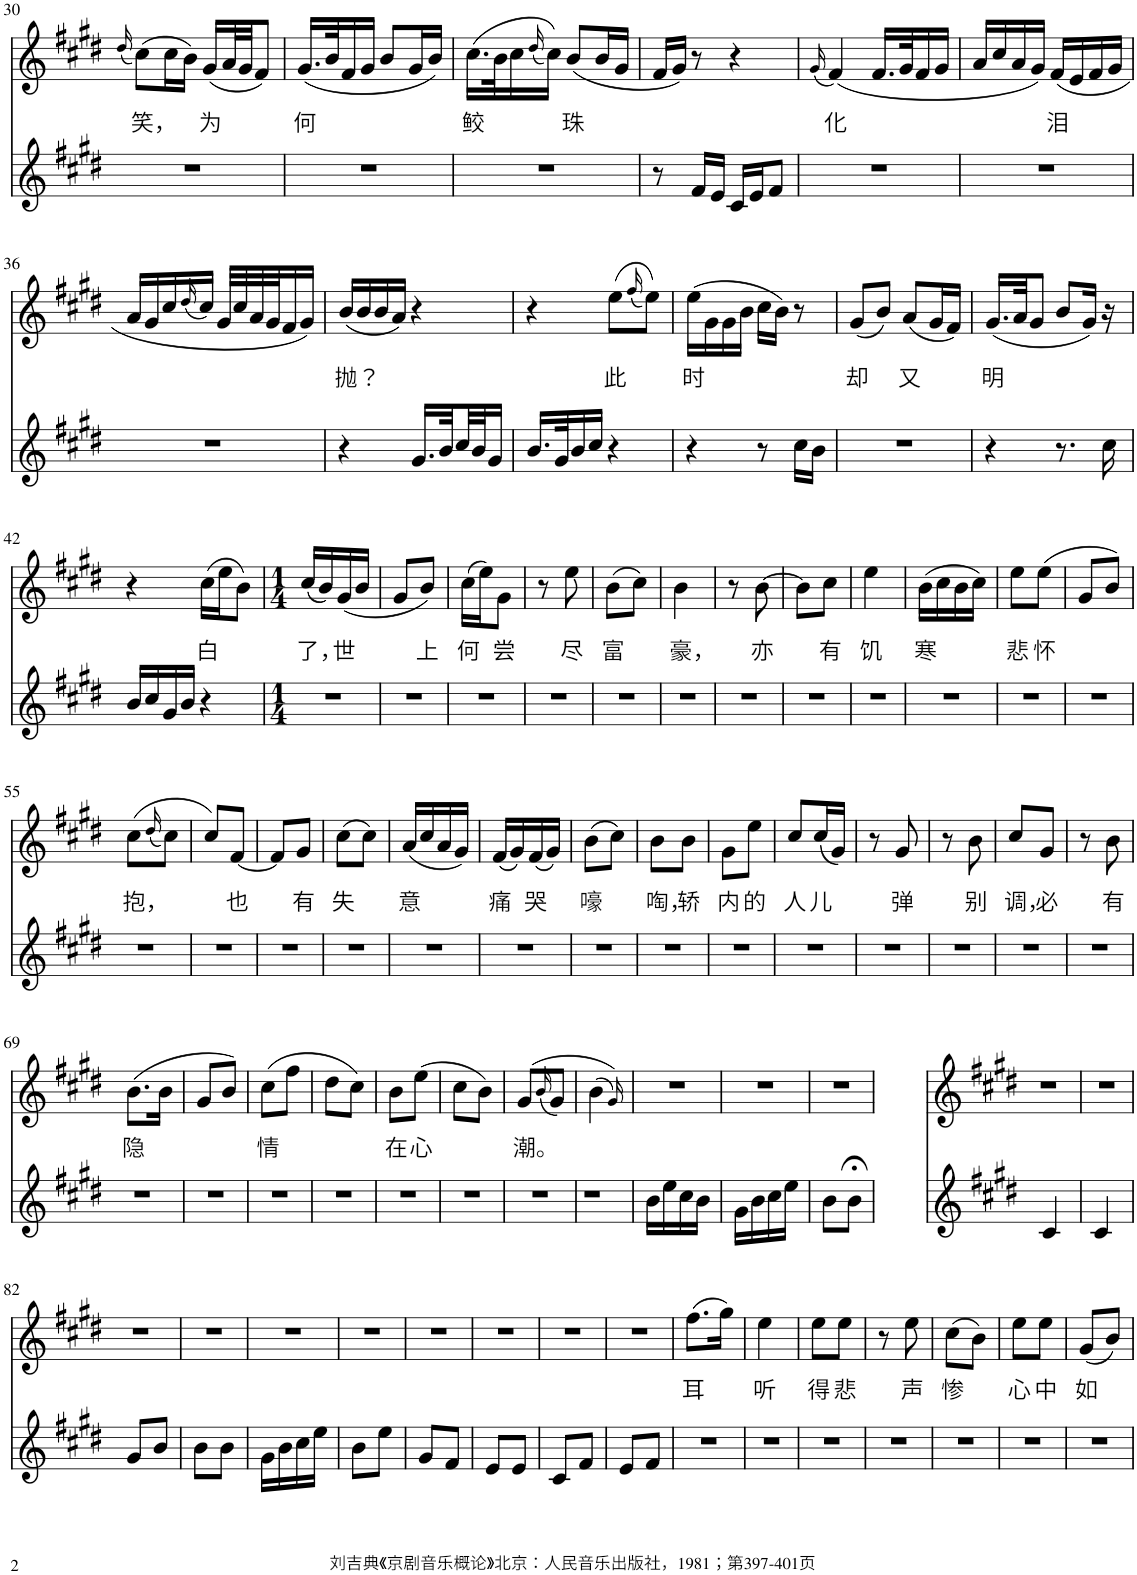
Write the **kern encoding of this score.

**kern	**kern	**text
*part2	*part1	*part1
*staff2	*staff1	*staff1
*I"Piano	*I"Piano	*
*I'Pno	*I'Pno	*
!!LO:PB:g=z
*clefG2	*clefG2	*
*k[f#c#g#d#]	*k[f#c#g#d#]	*
*M2/4	*M2/4	*
=30	=30	=30
.	(16qdd#/	.
!	!	!LO:LY:b
2r	(8cc#\L)	笑，
.	16cc#\L	.
.	16b\JJ)	.
!	!	!LO:LY:b
.	(16g#/LL	为
.	32a/L	.
.	32g#/JJ	.
.	8f#/J)	.
=31	=31	=31
!	!	!LO:LY:b
2r	(16.g#/LL	何
.	32b/K	.
.	16f#/	.
.	16g#/JJ	.
.	8b/L	.
.	16g#/L	.
.	16b/JJ)	.
=32	=32	=32
!	!	!LO:LY:b
2r	(16.cc#\LL	鲛
.	32b\K	.
.	16cc#\	.
.	(16qdd#/	.
.	16cc#\JJ))	.
!	!	!LO:LY:b
.	(8b/L	珠
.	16b/L	.
.	16g#/JJ	.
=33	=33	=33
8r	16f#/LL	.
.	16g#/JJ)	.
16f#/LL	8r	.
16e/JJ	.	.
16c#/LL	4r	.
16e/J	.	.
8f#/J	.	.
=34	=34	=34
.	(16qg#/	.
!	!	!LO:LY:b
2r	(4f#/)	化
.	16.f#/LL	.
.	32g#/K	.
.	16f#/	.
.	16g#/JJ	.
=35	=35	=35
2r	16a/LL	.
.	16cc#/	.
.	16a/	.
.	16g#/JJ)	.
!	!	!LO:LY:b
.	(16f#/LL	泪
.	16e/	.
.	16f#/	.
.	16g#/JJ	.
!!LO:LB:g=z
=36	=36	=36
2r	16a/LL	.
.	16g#/	.
.	16cc#/	.
.	(16qdd#/	.
.	16cc#/JJ)	.
.	32g#/LLL	.
.	32cc#/	.
.	32a/	.
.	32g#/J	.
.	16f#/	.
.	16g#/JJ)	.
=37	=37	=37
!	!	!LO:LY:b
4r	(16b/LL	抛？
.	16b/	.
.	16b/	.
.	16a/JJ)	.
16.g#/LL	4r	.
32b/L	.	.
32cc#/	.	.
32b/J	.	.
16g#/JJ	.	.
=38	=38	=38
16.b/LL	4r	.
32g#/K	.	.
16b/	.	.
16cc#/JJ	.	.
!	!	!LO:LY:b
4r	(8ee\L	此
.	(16qff#/	.
.	8ee\J))	.
=39	=39	=39
!	!	!LO:LY:b
4r	(16ee\LL	时
.	16g#\	.
.	16g#\	.
.	16b\JJ	.
8r	16cc#\LL	.
.	16b\JJ)	.
16cc#\LL	8r	.
16b\JJ	.	.
=40	=40	=40
!	!	!LO:LY:b
2r	(8g#/L	却
.	8b/J)	.
!	!	!LO:LY:b
.	(8a/L	又
.	16g#/L	.
.	16f#/JJ)	.
=41	=41	=41
!	!	!LO:LY:b
4r	(16.g#/LL	明
.	32a/JK	.
.	8g#/J	.
8.r	8b/L	.
.	16g#/Jk)	.
16cc#\	16r	.
!!LO:LB:g=z
=42	=42	=42
16b/LL	4r	.
16cc#/	.	.
16g#/	.	.
16b/JJ	.	.
!	!	!LO:LY:b
4r	(16cc#\LL	白
.	16ee\J	.
.	8b\J)	.
=43	=43	=43
*M1/4	*M1/4	*
!	!	!LO:LY:b
4r	(16cc#/LL	了，
.	16b/)	.
!	!	!LO:LY:b
.	(16g#/	世
.	16b/JJ	.
=44	=44	=44
4r	8g#/L	.
!	!	!LO:LY:b
.	8b/J)	上
=45	=45	=45
!	!	!LO:LY:b
4r	(16cc#\LL	何
.	16ee\J)	.
!	!	!LO:LY:b
.	8g#\J	尝
=46	=46	=46
4r	8r	.
!	!	!LO:LY:b
.	8ee\	尽
=47	=47	=47
!	!	!LO:LY:b
4r	(8b\L	富
.	8cc#\J)	.
=48	=48	=48
!	!	!LO:LY:b
4r	4b\	豪，
=49	=49	=49
4r	8r	.
!	!	!LO:LY:b
.	[8b\	亦
=50	=50	=50
4r	8b\L]	.
!	!	!LO:LY:b
.	8cc#\J	有
=51	=51	=51
!	!	!LO:LY:b
4r	4ee\	饥
=52	=52	=52
!	!	!LO:LY:b
4r	(16b\LL	寒
.	16cc#\	.
.	16b\	.
.	16cc#\JJ)	.
=53	=53	=53
!	!	!LO:LY:b
4r	8ee\L	悲
!	!	!LO:LY:b
.	(8ee\J	怀
=54	=54	=54
4r	8g#/L	.
.	8b/J)	.
!!LO:LB:g=z
=55	=55	=55
!	!	!LO:LY:b
4r	(8cc#\L	抱，
.	(16qdd#/	.
.	8cc#\J)	.
=56	=56	=56
4r	8cc#/L)	.
!	!	!LO:LY:b
.	[8f#/J	也
=57	=57	=57
4r	8f#/L]	.
!	!	!LO:LY:b
.	8g#/J	有
=58	=58	=58
!	!	!LO:LY:b
4r	(8cc#\L	失
.	8cc#\J)	.
=59	=59	=59
!	!	!LO:LY:b
4r	(16a/LL	意
.	16cc#/	.
.	16a/	.
.	16g#/JJ)	.
=60	=60	=60
!	!	!LO:LY:b
4r	(16f#/LL	痛
.	16g#/)	.
!	!	!LO:LY:b
.	(16f#/	哭
.	16g#/JJ)	.
=61	=61	=61
!	!	!LO:LY:b
4r	(8b\L	嚎
.	8cc#\J)	.
=62	=62	=62
!	!	!LO:LY:b
4r	8b\L	啕，
!	!	!LO:LY:b
.	8b\J	轿
=63	=63	=63
!	!	!LO:LY:b
4r	8g#\L	内
!	!	!LO:LY:b
.	8ee\J	的
=64	=64	=64
!	!	!LO:LY:b
4r	8cc#/L	人
!	!	!LO:LY:b
.	(16cc#/L	儿
.	16g#/JJ)	.
=65	=65	=65
4r	8r	.
!	!	!LO:LY:b
.	8g#/	弹
=66	=66	=66
4r	8r	.
!	!	!LO:LY:b
.	8b\	别
=67	=67	=67
!	!	!LO:LY:b
4r	8cc#/L	调，
!	!	!LO:LY:b
.	8g#/J	必
=68	=68	=68
4r	8r	.
!	!	!LO:LY:b
.	8b\	有
!!LO:LB:g=z
=69	=69	=69
!	!	!LO:LY:b
4r	(8.b\L	隐
.	16b\Jk	.
=70	=70	=70
4r	8g#/L	.
.	8b/J)	.
=71	=71	=71
!	!	!LO:LY:b
4r	(8cc#\L	情
.	8ff#\J	.
=72	=72	=72
4r	8dd#\L	.
.	8cc#\J)	.
=73	=73	=73
!	!	!LO:LY:b
4r	8b\L	在
!	!	!LO:LY:b
.	(8ee\J	心
=74	=74	=74
4r	8cc#\L	.
.	8b\J)	.
=75	=75	=75
!	!	!LO:LY:b
4r	(8g#/L	潮。
.	(16qb/	.
.	8g#/J)	.
=76	=76	=76
4r	(4b\	.
.	16qg#/))	.
=77	=77	=77
16b\LL	4r	.
16ee\	.	.
16cc#\	.	.
16b\JJ	.	.
=78	=78	=78
16g#\LL	4r	.
16b\	.	.
16cc#\	.	.
16ee\JJ	.	.
=79	=79	=79
8b\L	4r	.
8b;<\J	.	.
=80	=80	=80
4c#/	4r	.
=81	=81	=81
4c#/	4r	.
!!LO:LB:g=z
=82	=82	=82
8g#/L	4r	.
8b/J	.	.
=83	=83	=83
8b\L	4r	.
8b\J	.	.
=84	=84	=84
16g#\LL	4r	.
16b\	.	.
16cc#\	.	.
16ee\JJ	.	.
=85	=85	=85
8b\L	4r	.
8ee\J	.	.
=86	=86	=86
8g#/L	4r	.
8f#/J	.	.
=87	=87	=87
8e/L	4r	.
8e/J	.	.
=88	=88	=88
8c#/L	4r	.
8f#/J	.	.
=89	=89	=89
8e/L	4r	.
8f#/J	.	.
=90	=90	=90
!	!	!LO:LY:b
4r	(8.ff#\L	耳
.	16gg#\Jk)	.
=91	=91	=91
!	!	!LO:LY:b
4r	4ee\	听
=92	=92	=92
!	!	!LO:LY:b
4r	8ee\L	得
!	!	!LO:LY:b
.	8ee\J	悲
=93	=93	=93
4r	8r	.
!	!	!LO:LY:b
.	8ee\	声
=94	=94	=94
!	!	!LO:LY:b
4r	(8cc#\L	惨
.	8b\J)	.
=95	=95	=95
!	!	!LO:LY:b
4r	8ee\L	心
!	!	!LO:LY:b
.	8ee\J	中
=96	=96	=96
!	!	!LO:LY:b
4r	(8g#/L	如
.	8b/J)	.
=	=	=
*-	*-	*-
